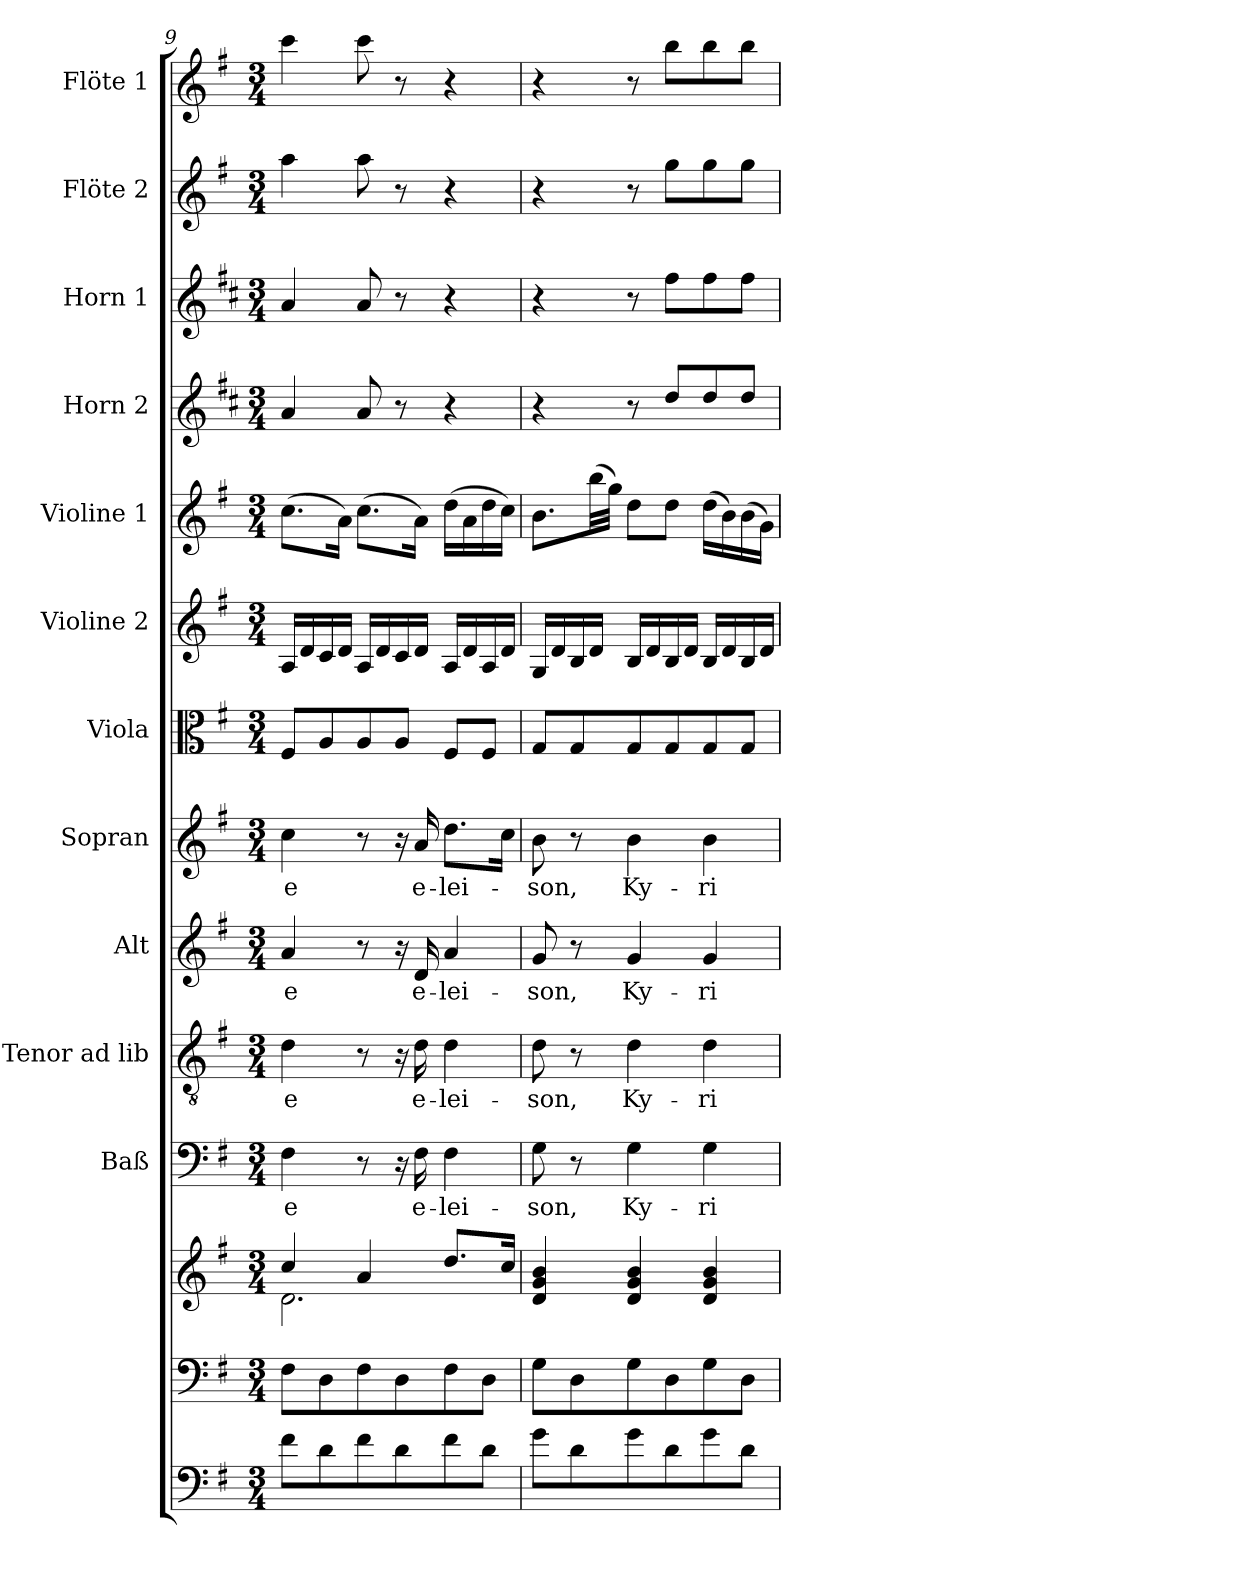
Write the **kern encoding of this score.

**kern	**kern	**kern	**kern	**text	**kern	**text	**kern	**text	**kern	**text	**kern	**kern	**kern	**kern	**kern	**kern	**kern
*part13	*part12	*part12	*part11	*part11	*part10	*part10	*part9	*part9	*part8	*part8	*part7	*part6	*part5	*part4	*part3	*part2	*part1
*staff14	*staff13	*staff12	*staff11	*staff11	*staff10	*staff10	*staff9	*staff9	*staff8	*staff8	*staff7	*staff6	*staff5	*staff4	*staff3	*staff2	*staff1
*	*	*	*I"Baß	*	*I"Tenor ad lib	*	*I"Alt	*	*I"Sopran	*	*I"Viola	*I"Violine 2	*I"Violine 1	*I"Horn 2	*I"Horn 1	*I"Flöte 2	*I"Flöte 1
*	*	*	*I'Baß	*	*I'Ten	*	*I'Alt	*	*I'Sop	*	*I'Vla.	*I'Vln. 2	*I'Vln. 1	*I'Hrn. 2	*I'Hrn. 1	*I'Fl. 2	*I'Fl. 1
*clefF4	*clefF4	*clefG2	*clefF4	*	*clefGv2	*	*clefG2	*	*clefG2	*	*clefC3	*clefG2	*clefG2	*clefG2	*clefG2	*clefG2	*clefG2
*ITrd7c12	*	*	*	*	*	*	*	*	*	*	*	*	*	*ITrd4c7	*ITrd4c7	*	*
*k[f#]	*k[f#]	*k[f#]	*k[f#]	*	*k[f#]	*	*k[f#]	*	*k[f#]	*	*k[f#]	*k[f#]	*k[f#]	*k[f#]	*k[f#]	*k[f#]	*k[f#]
*G:	*G:	*G:	*G:	*	*G:	*	*G:	*	*G:	*	*G:	*G:	*G:	*G:	*G:	*G:	*G:
*M3/4	*M3/4	*M3/4	*M3/4	*	*M3/4	*	*M3/4	*	*M3/4	*	*M3/4	*M3/4	*M3/4	*M3/4	*M3/4	*M3/4	*M3/4
=9	=9	=9	=9	=9	=9	=9	=9	=9	=9	=9	=9	=9	=9	=9	=9	=9	=9
*	*	*^	*	*	*	*	*	*	*	*	*	*	*	*	*	*	*
!	!	!	!	!	!LO:LY:b	!	!LO:LY:b	!	!LO:LY:b	!	!LO:LY:b	!	!	!	!	!	!	!
8F#\L	8F#\L	4cc/	2.d\	4F#\	-e	4d\	-e	4a/	-e	4cc\	-e	8F#/L	16A/LL	(>8.cc\L	4d/	4d/	4aa\	4ccc\
.	.	.	.	.	.	.	.	.	.	.	.	.	16d/	.	.	.	.	.
8D\	8D\	.	.	.	.	.	.	.	.	.	.	8A/	16c/	.	.	.	.	.
.	.	.	.	.	.	.	.	.	.	.	.	.	16d/JJ	16a\Jk)	.	.	.	.
8F#\	8F#\	4a/	.	8r	.	8r	.	8r	.	8r	.	8A/	16A/LL	(>8.cc\L	8d/	8d/	8aa\	8ccc\
.	.	.	.	.	.	.	.	.	.	.	.	.	16d/	.	.	.	.	.
8D\	8D\	.	.	16r	.	16r	.	16r	.	16r	.	8A/J	16c/	.	8r	8r	8r	8r
!	!	!	!	!	!LO:LY:b	!	!LO:LY:b	!	!LO:LY:b	!	!LO:LY:b	!	!	!	!	!	!	!
.	.	.	.	16F#\	e-	16d\	e-	16d/	e-	16a/	e-	.	16d/JJ	16a\Jk)	.	.	.	.
!	!	!	!	!	!LO:LY:b	!	!LO:LY:b	!	!LO:LY:b	!	!LO:LY:b	!	!	!	!	!	!	!
8F#\	8F#\	8.dd/L	.	4F#\	-lei-	4d\	-lei-	4a/	-lei-	8.dd\L	-lei-	8F#/L	16A/LL	(>16dd\LL	4r	4r	4r	4r
.	.	.	.	.	.	.	.	.	.	.	.	.	16d/	16a\	.	.	.	.
8D\J	8D\J	.	.	.	.	.	.	.	.	.	.	8F#/J	16A/	16dd\	.	.	.	.
.	.	16cc/Jk	.	.	.	.	.	.	.	16cc\Jk	.	.	16d/JJ	16cc\JJ)	.	.	.	.
*	*	*v	*v	*	*	*	*	*	*	*	*	*	*	*	*	*	*	*
!!LO:PB:g=z
=10	=10	=10	=10	=10	=10	=10	=10	=10	=10	=10	=10	=10	=10	=10	=10	=10	=10
!	!	!	!	!LO:LY:b	!	!LO:LY:b	!	!LO:LY:b	!	!LO:LY:b	!	!	!	!	!	!	!
8G\L	8G\L	4d/ 4g/ 4b/	8G\	-son,	8d\	-son,	8g/	-son,	8b\	-son,	8G/L	16G/LL	8.b\L	4r	4r	4r	4r
.	.	.	.	.	.	.	.	.	.	.	.	16d/	.	.	.	.	.
8D\	8D\	.	8r	.	8r	.	8r	.	8r	.	8G/	16B/	.	.	.	.	.
.	.	.	.	.	.	.	.	.	.	.	.	16d/JJ	(>32bb\LL	.	.	.	.
.	.	.	.	.	.	.	.	.	.	.	.	.	32gg\JJJ)	.	.	.	.
!	!	!	!	!LO:LY:b	!	!LO:LY:b	!	!LO:LY:b	!	!LO:LY:b	!	!	!	!	!	!	!
8G\	8G\	4d/ 4g/ 4b/	4G\	Ky-	4d\	Ky-	4g/	Ky-	4b\	Ky-	8G/	16B/LL	8dd\L	8r	8r	8r	8r
.	.	.	.	.	.	.	.	.	.	.	.	16d/	.	.	.	.	.
8D\	8D\	.	.	.	.	.	.	.	.	.	8G/	16B/	8dd\J	8g/L	8b\L	8gg\L	8bb\L
.	.	.	.	.	.	.	.	.	.	.	.	16d/JJ	.	.	.	.	.
!	!	!	!	!LO:LY:b	!	!LO:LY:b	!	!LO:LY:b	!	!LO:LY:b	!	!	!	!	!	!	!
8G\	8G\	4d/ 4g/ 4b/	4G\	-ri-	4d\	-ri-	4g/	-ri-	4b\	-ri-	8G/	16B/LL	(>16dd\LL	8g/	8b\	8gg\	8bb\
.	.	.	.	.	.	.	.	.	.	.	.	16d/	16b\)	.	.	.	.
8D\J	8D\J	.	.	.	.	.	.	.	.	.	8G/J	16B/	(>16b\	8g/J	8b\J	8gg\J	8bb\J
.	.	.	.	.	.	.	.	.	.	.	.	16d/JJ	16g\JJ)	.	.	.	.
=	=	=	=	=	=	=	=	=	=	=	=	=	=	=	=	=	=
*-	*-	*-	*-	*-	*-	*-	*-	*-	*-	*-	*-	*-	*-	*-	*-	*-	*-
